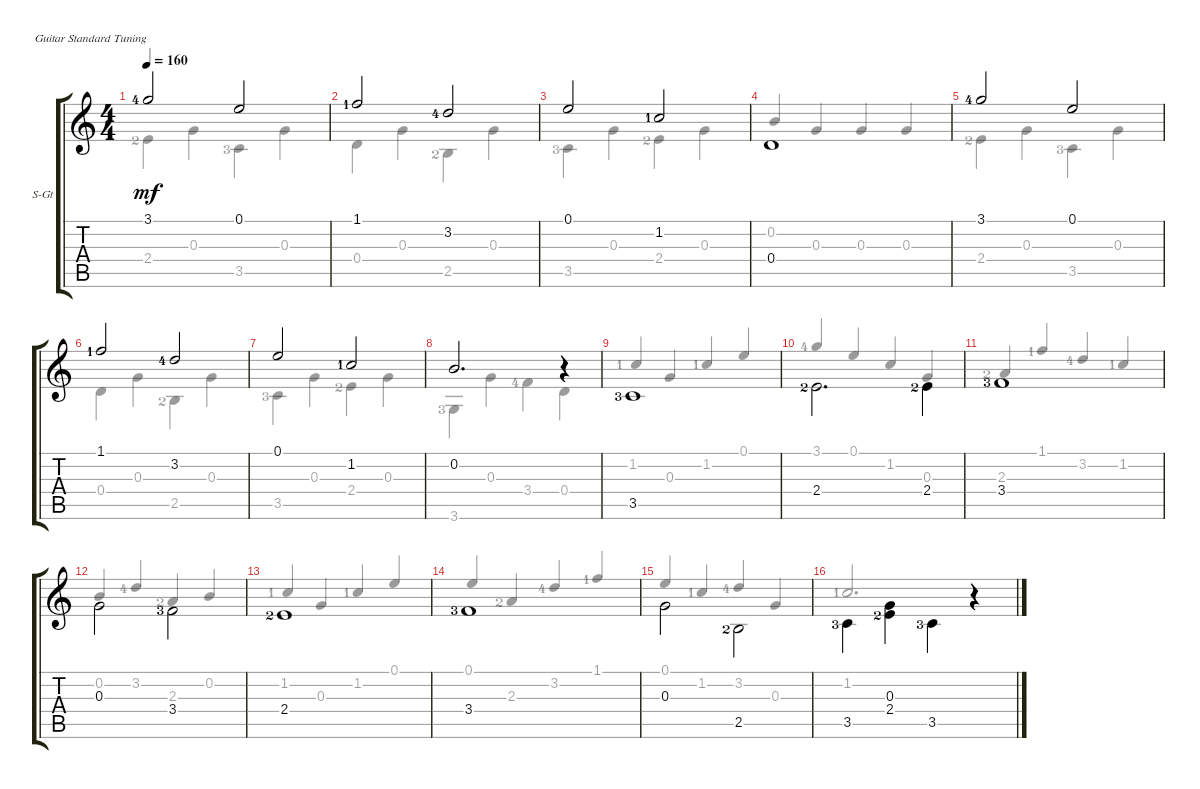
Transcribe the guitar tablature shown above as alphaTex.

\defaultSystemsLayout 4
\bracketExtendMode groupsimilarinstruments
\firstSystemTrackNameOrientation horizontal
\otherSystemsTrackNameOrientation horizontal
\track ("Steel Guitar" "S-Gt") {instrument acousticguitarsteel}
\staff {score tabs}
\tuning (E4 B3 G3 D3 A2 E2)
\voice
\ts (4 4)
\tempo 160
\clef g2
\ks c
3.1{lf 5}.2{dy mf} 0.1.2 |
1.1{lf 2}.2 3.2{lf 5}.2 |
0.1.2 1.2{lf 2}.2 |
0.4.1 |
3.1{lf 5}.2 0.1.2 |
1.1{lf 2}.2 3.2{lf 5}.2 |
0.1.2 1.2{lf 2}.2 |
0.2.2{d} r.4 |
3.5{lf 4}.1 |
2.4{lf 3}.2{d beam invert} 2.4{lf 3}.4{beam invert} |
3.4{lf 4}.1 |
0.3.2{beam invert} 3.4{lf 4}.2{beam invert} |
2.4{lf 3}.1 |
3.4{lf 4}.1 |
0.3.2{beam invert} 2.5{lf 3}.2{beam invert} |
3.5{lf 4}.4{beam invert} (2.4{lf 3} 0.3).4{beam invert} 3.5{lf 4}.4{beam invert} r.4
\voice
\clef g2
\ottava regular
\simile none
\ks c
2.4{lf 3}.4{dy mf} 0.3.4 3.5{lf 4}.4 0.3.4 |
0.4.4 0.3.4 2.5{lf 3}.4 0.3.4 |
3.5{lf 4}.4 0.3.4 2.4{lf 3}.4 0.3.4 |
0.2.4{beam invert} 0.3.4{beam invert} 0.3.4{beam invert} 0.3.4{beam invert} |
2.4{lf 3}.4 0.3.4 3.5{lf 4}.4 0.3.4 |
0.4.4 0.3.4 2.5{lf 3}.4 0.3.4 |
3.5{lf 4}.4 0.3.4 2.4{lf 3}.4 0.3.4 |
3.6{lf 4}.4 0.3.4 3.4{lf 5}.4 0.4.4 |
1.2{lf 2}.4{beam invert} 0.3.4{beam invert} 1.2{lf 2}.4{beam invert} 0.1.4{beam invert} |
3.1{lf 5}.4{beam invert} 0.1.4{beam invert} 1.2.4{beam invert} 0.3.4{beam invert} |
2.3{lf 3}.4{beam invert} 1.1{lf 2}.4{beam invert} 3.2{lf 5}.4{beam invert} 1.2{lf 2}.4{beam invert} |
0.2.4{beam invert} 3.2{lf 5}.4{beam invert} 2.3{lf 3}.4{beam invert} 0.2.4{beam invert} |
1.2{lf 2}.4{beam invert} 0.3.4{beam invert} 1.2{lf 2}.4{beam invert} 0.1.4{beam invert} |
0.1.4{beam invert} 2.3{lf 3}.4{beam invert} 3.2{lf 5}.4{beam invert} 1.1{lf 2}.4{beam invert} |
0.1.4{beam invert} 1.2{lf 2}.4{beam invert} 3.2{lf 5}.4{beam invert} 0.3.4{beam invert} |
1.2{lf 2}.2{d beam invert} r.4{beam invert}
